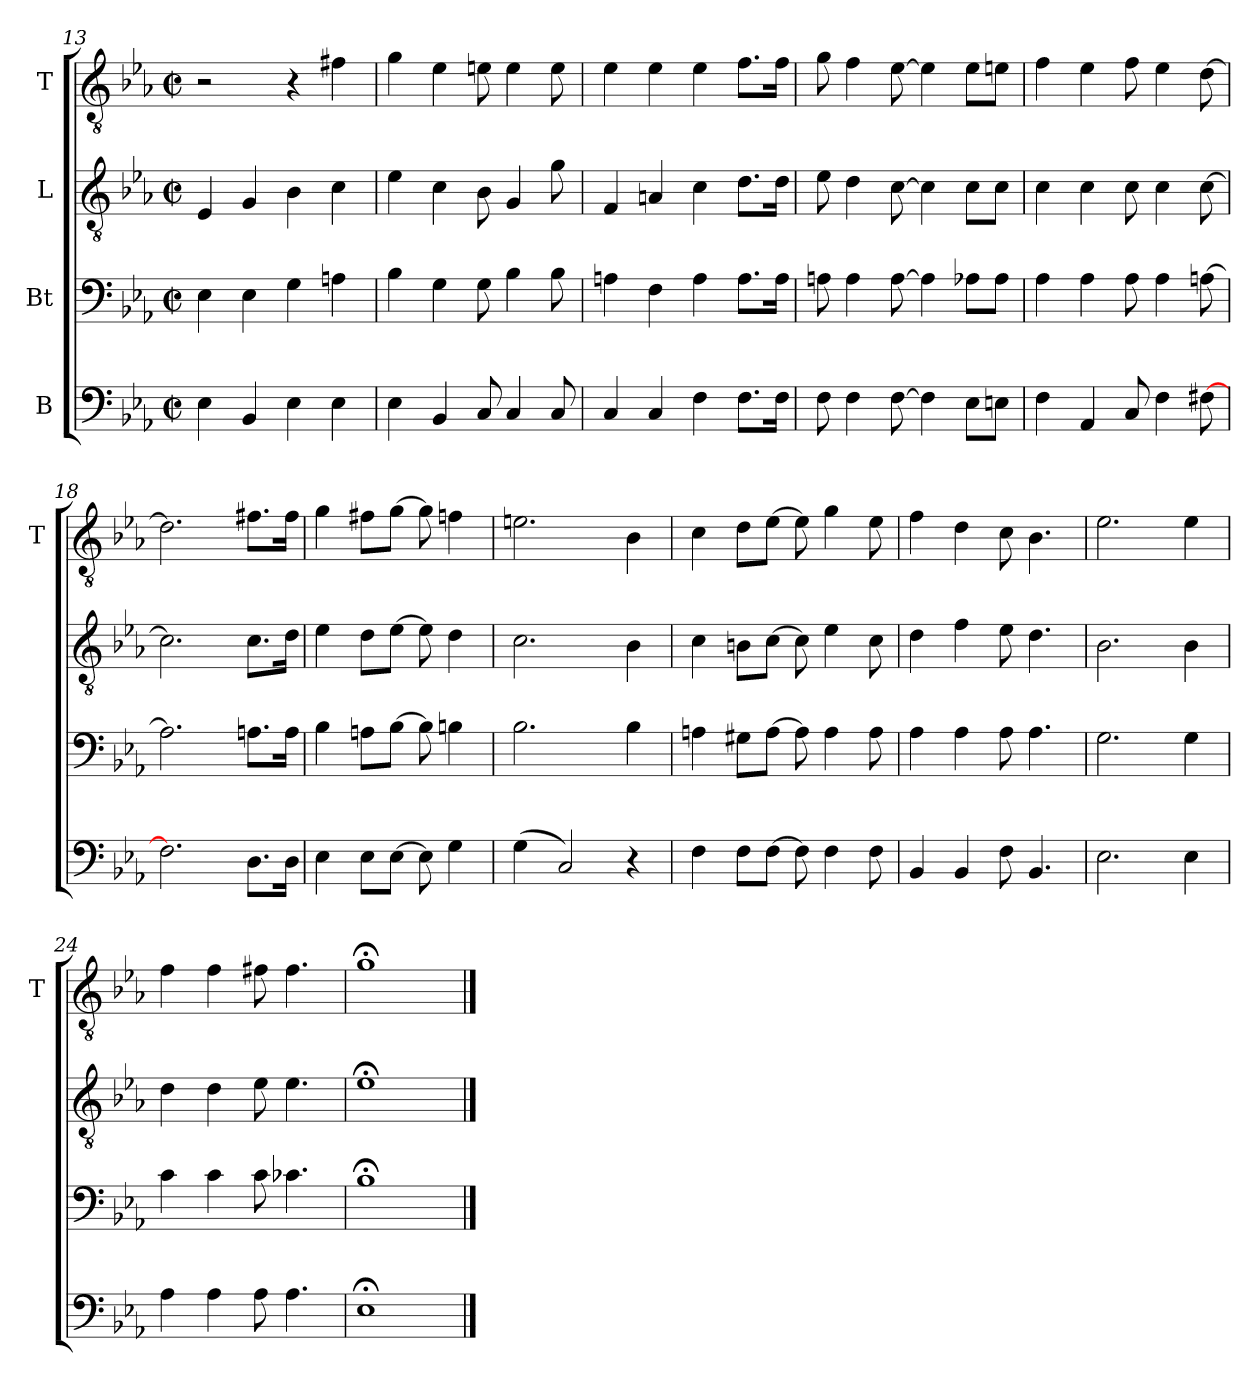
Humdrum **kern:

**kern	**kern	**kern	**kern
*part4	*part3	*part2	*part1
*staff4	*staff3	*staff2	*staff1
*I"B	*I"Bt	*I"L	*I"T
*	*	*	*I'T
*clefF4	*clefF4	*clefGv2	*clefGv2
*k[b-e-a-]	*k[b-e-a-]	*k[b-e-a-]	*k[b-e-a-]
*E-:	*E-:	*E-:	*E-:
*M2/2	*M2/2	*M2/2	*M2/2
*met(c|)	*met(c|)	*met(c|)	*met(c|)
=13	=13	=13	=13
4E-	4E-	4E-	2r
4BB-	4E-	4G	.
4E-	4G	4B-	4r
4E-	4An	4c	4f#X
=14	=14	=14	=14
4E-	4B-	4e-	4g
4BB-	4G	4c	4e-
8C	8G	8B-	8en
4C	4B-	4G	4e
8C	8B-	8g	8e
=15	=15	=15	=15
4C	4An	4F	4e-
4C	4F	4An	4e-
4F	4A	4c	4e-
8.FL	8.AL	8.dL	8.fL
16FJk	16AJk	16dJk	16fJk
=16	=16	=16	=16
8F	8An	8e-	8g
4F	4A	4d	4f
[8F	[8A	[8c	[8e-
4F]	4A]	4c]	4e-]
8E-L	8A-XL	8cL	8e-L
8EnJ	8A-J	8cJ	8enJ
=17	=17	=17	=17
4F	4A-	4c	4f
4AA-	4A-	4c	4e-
8C	8A-	8c	8f
4F	4A-	4c	4e-
[8F#X	[8An	[8c	[8d
=18	=18	=18	=18
2.F]	2.A]	2.c]	2.d]
8.DL	8.AnL	8.cL	8.f#XL
16DJk	16AJk	16dJk	16f#Jk
=19	=19	=19	=19
4E-	4B-	4e-	4g
8E-L	8AnL	8dL	8f#XL
[8E-J	[8B-J	[8e-J	[8gJ
8E-]	8B-]	8e-]	8g]
4G	4Bn	4d	4fn
=20	=20	=20	=20
(4G	2.B-	2.c	2.en
2C)	.	.	.
4r	4B-	4B-	4B-
=21	=21	=21	=21
4F	4An	4c	4c
8FL	8G#XL	8BnL	8dL
[8FJ	[8AJ	[8cJ	[8e-J
8F]	8A]	8c]	8e-]
4F	4A	4e-	4g
8F	8A	8c	8e-
=22	=22	=22	=22
4BB-	4A-	4d	4f
4BB-	4A-	4f	4d
8F	8A-	8e-	8c
4.BB-	4.A-	4.d	4.B-
=23	=23	=23	=23
2.E-	2.G	2.B-	2.e-
4E-	4G	4B-	4e-
=24	=24	=24	=24
4A-	4c	4d	4f
4A-	4c	4d	4f
8A-	8c	8e-	8f#X
4.A-	4.c-X	4.e-	4.f#
=25	=25	=25	=25
1E-;<	1B-;<	1e-;<	1g;<
==	==	==	==
*-	*-	*-	*-
